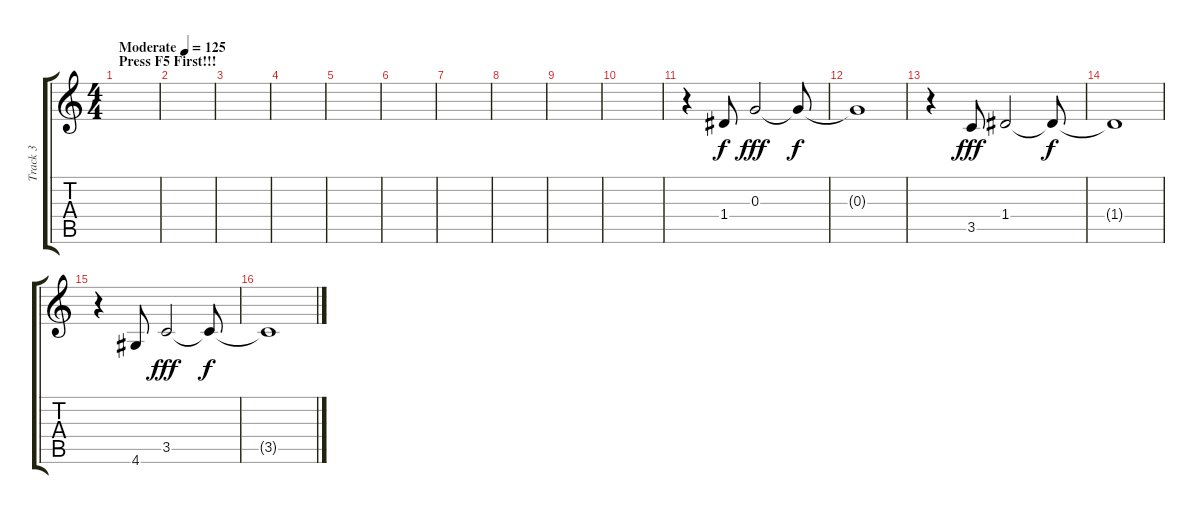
\track ("Track 3" "Track 3") {instrument acousticguitarsteel}
\staff {score tabs}
\tuning (E4 B3 G3 D3 A2 E2) {hide}
\ts (4 4)
\section ("" "Press F5 First!!!")
\tempo (125 "Moderate")
\clef g2
\ks c
|
|
|
|
|
|
|
|
|
|
r.4 1.4.8 0.3.2{dy fff} 0.3{t}.8{dy f} |
0.3{t}.1 |
r.4 3.5.8{dy fff} 1.4.2 1.4{t}.8{dy f} |
1.4{t}.1 |
r.4 4.6.8 3.5.2{dy fff} 3.5{t}.8{dy f} |
3.5{t}.1
